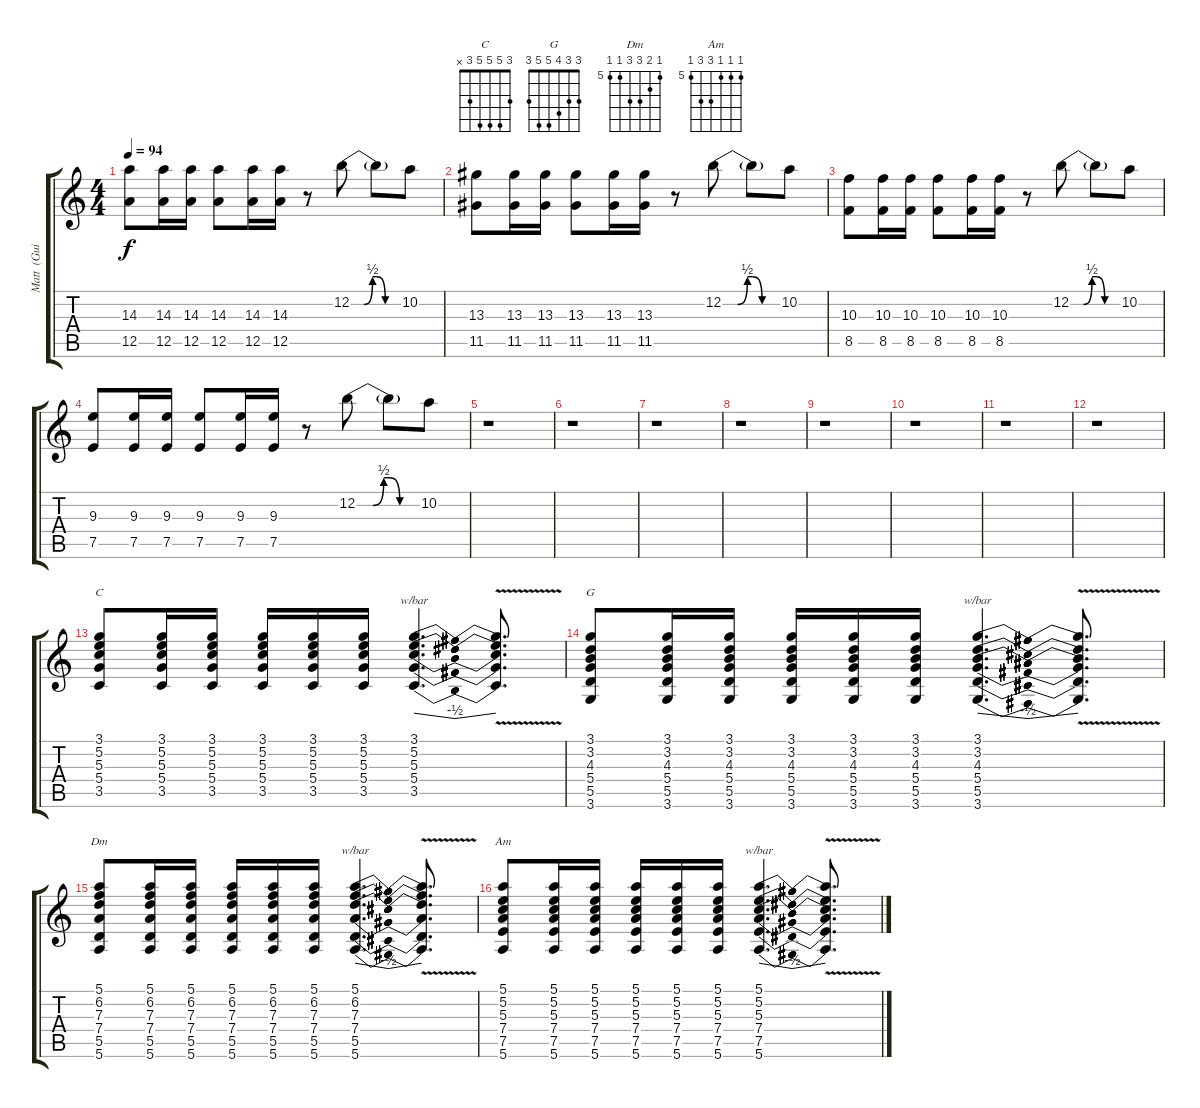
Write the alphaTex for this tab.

\track ("Matt  (Guitar 2)" "Matt  (Gui") {instrument distortionguitar}
\staff {score tabs}
\tuning (E4 B3 G3 D3 A2 E2) {hide}
\chord ("C" 3 5 5 5 3 x)
\chord ("G" 3 3 4 5 5 3)
\chord ("Dm" 5 6 7 7 5 5) {firstfret 5}
\chord ("Am" 5 5 5 7 7 5) {firstfret 5}
\ts (4 4)
\tempo 94
\clef g2
\ks c
(14.3 12.5).8{dy f} (14.3 12.5).16 (14.3 12.5).16 (14.3 12.5).8 (14.3 12.5).16 (14.3 12.5).16 r.8 12.2{be (custom 0 0 15 0 25 2 30 2 40 0 60 0)}.8 12.2{t}.8 10.2.8 |
(13.3 11.5).8 (13.3 11.5).16 (13.3 11.5).16 (13.3 11.5).8 (13.3 11.5).16 (13.3 11.5).16 r.8 12.2{be (custom 0 0 15 0 25 2 30 2 40 0 60 0)}.8 12.2{t}.8 10.2.8 |
(10.3 8.5).8 (10.3 8.5).16 (10.3 8.5).16 (10.3 8.5).8 (10.3 8.5).16 (10.3 8.5).16 r.8 12.2{be (custom 0 0 15 0 25 2 30 2 40 0 60 0)}.8 12.2{t}.8 10.2.8 |
(9.3 7.5).8 (9.3 7.5).16 (9.3 7.5).16 (9.3 7.5).8 (9.3 7.5).16 (9.3 7.5).16 r.8 12.2{be (custom 0 0 15 0 25 2 30 2 40 0 60 0)}.8 12.2{t}.8 10.2.8 |
r.1 |
r.1 |
r.1 |
r.1 |
r.1 |
r.1 |
r.1 |
r.1 |
(3.1 5.2 5.3 5.4 3.5).8{ch "C"} (3.1 5.2 5.3 5.4 3.5).16 (3.1 5.2 5.3 5.4 3.5).16 (3.1 5.2 5.3 5.4 3.5).16 (3.1 5.2 5.3 5.4 3.5).16 (3.1 5.2 5.3 5.4 3.5).16 (3.1 5.2 5.3 5.4 3.5).4{d tbe (dip default 0 0 30 -2 60 0)} (3.1{v t} 5.2{v t} 5.3{v t} 5.4{v t} 3.5{v t}).8{d} |
(3.1 3.2 4.3 5.4 5.5 3.6).8{ch "G"} (3.1 3.2 4.3 5.4 5.5 3.6).16 (3.1 3.2 4.3 5.4 5.5 3.6).16 (3.1 3.2 4.3 5.4 5.5 3.6).16 (3.1 3.2 4.3 5.4 5.5 3.6).16 (3.1 3.2 4.3 5.4 5.5 3.6).16 (3.1 3.2 4.3 5.4 5.5 3.6).4{d tbe (dip default 0 0 30 -2 60 0)} (3.1{v t} 3.2{v t} 4.3{v t} 5.4{v t} 5.5{v t} 3.6{v t}).8{d} |
(5.1 6.2 7.3 7.4 5.5 5.6).8{ch "Dm"} (5.1 6.2 7.3 7.4 5.5 5.6).16 (5.1 6.2 7.3 7.4 5.5 5.6).16 (5.1 6.2 7.3 7.4 5.5 5.6).16 (5.1 6.2 7.3 7.4 5.5 5.6).16 (5.1 6.2 7.3 7.4 5.5 5.6).16 (5.1 6.2 7.3 7.4 5.5 5.6).4{d tbe (dip default 0 0 30 -2 60 0)} (5.1{v t} 6.2{v t} 7.3{v t} 7.4{v t} 5.5{v t} 5.6{v t}).8{d} |
(5.1 5.2 5.3 7.4 7.5 5.6).8{ch "Am"} (5.1 5.2 5.3 7.4 7.5 5.6).16 (5.1 5.2 5.3 7.4 7.5 5.6).16 (5.1 5.2 5.3 7.4 7.5 5.6).16 (5.1 5.2 5.3 7.4 7.5 5.6).16 (5.1 5.2 5.3 7.4 7.5 5.6).16 (5.1 5.2 5.3 7.4 7.5 5.6).4{d tbe (dip default 0 0 30 -2 60 0)} (5.1{v t} 5.2{v t} 5.3{v t} 7.4{v t} 7.5{v t} 5.6{v t}).8{d}
